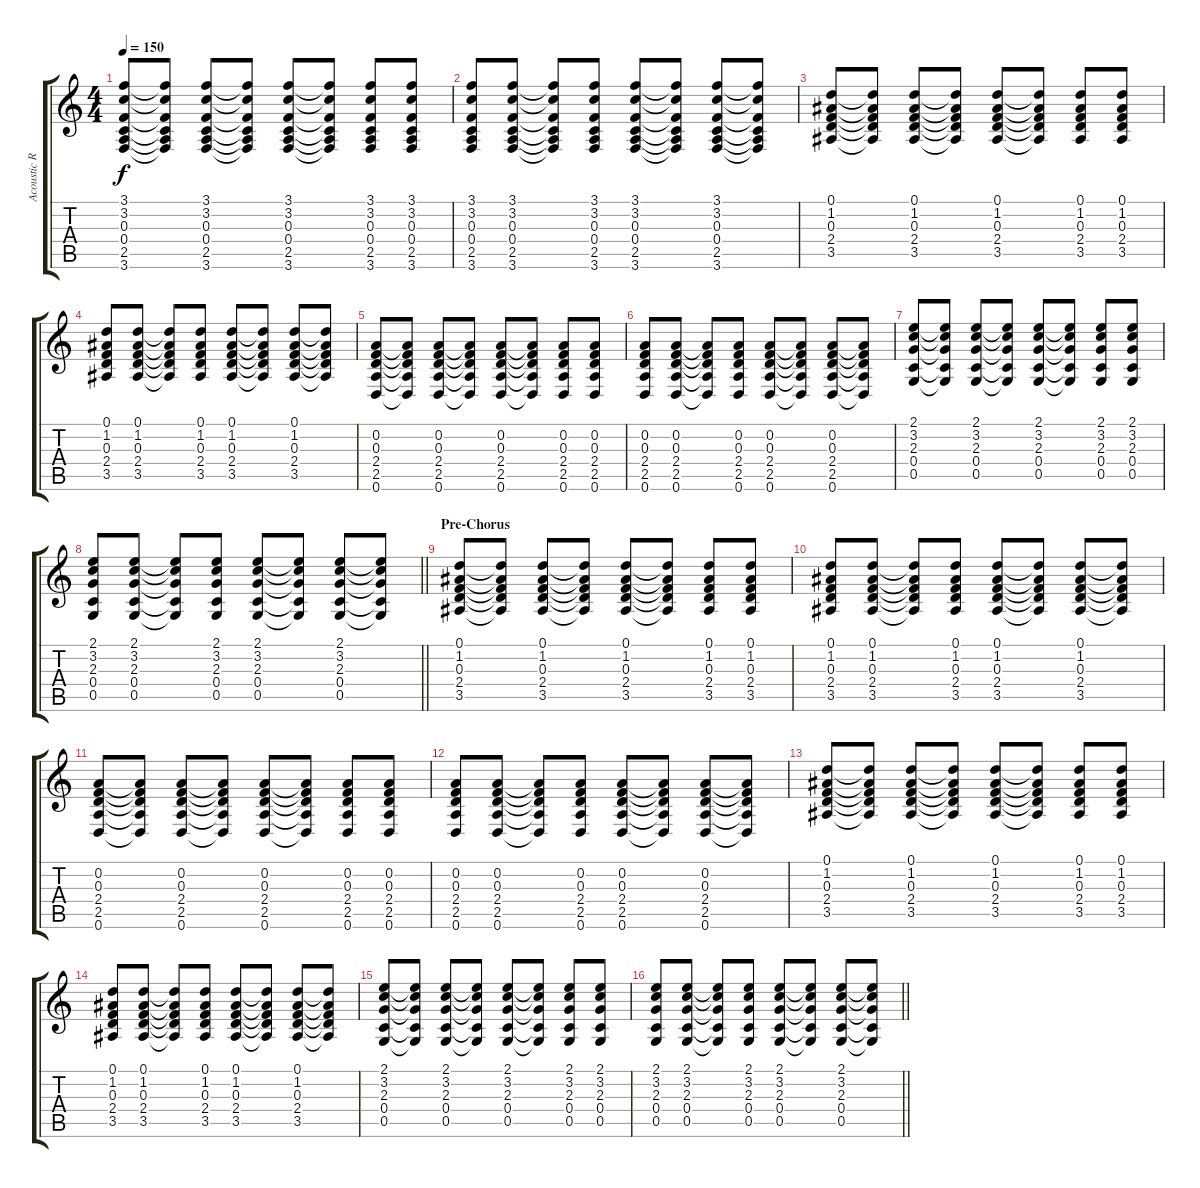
\track ("Acoustic Rhytm Guitar [R]" "Acoustic R") {instrument acousticguitarsteel}
\staff {score tabs}
\tuning (D4 A3 F3 C3 G2 D2) {hide}
\ts (4 4)
\tempo 150
\clef g2
\ks c
(3.1 3.2 0.3 0.4 2.5 3.6).8{dy f} (3.1{t} 3.2{t} 0.3{t} 0.4{t} 2.5{t} 3.6{t}).8 (3.1 3.2 0.3 0.4 2.5 3.6).8 (3.1{t} 3.2{t} 0.3{t} 0.4{t} 2.5{t} 3.6{t}).8 (3.1 3.2 0.3 0.4 2.5 3.6).8 (3.1{t} 3.2{t} 0.3{t} 0.4{t} 2.5{t} 3.6{t}).8 (3.1 3.2 0.3 0.4 2.5 3.6).8 (3.1 3.2 0.3 0.4 2.5 3.6).8 |
(3.1 3.2 0.3 0.4 2.5 3.6).8 (3.1 3.2 0.3 0.4 2.5 3.6).8 (3.1{t} 3.2{t} 0.3{t} 0.4{t} 2.5{t} 3.6{t}).8 (3.1 3.2 0.3 0.4 2.5 3.6).8 (3.1 3.2 0.3 0.4 2.5 3.6).8 (3.1{t} 3.2{t} 0.3{t} 0.4{t} 2.5{t} 3.6{t}).8 (3.1 3.2 0.3 0.4 2.5 3.6).8 (3.1{t} 3.2{t} 0.3{t} 0.4{t} 2.5{t} 3.6{t}).8 |
(0.1 1.2 0.3 2.4 3.5).8 (0.1{t} 1.2{t} 0.3{t} 2.4{t} 3.5{t}).8 (0.1 1.2 0.3 2.4 3.5).8 (0.1{t} 1.2{t} 0.3{t} 2.4{t} 3.5{t}).8 (0.1 1.2 0.3 2.4 3.5).8 (0.1{t} 1.2{t} 0.3{t} 2.4{t} 3.5{t}).8 (0.1 1.2 0.3 2.4 3.5).8 (0.1 1.2 0.3 2.4 3.5).8 |
(0.1 1.2 0.3 2.4 3.5).8 (0.1 1.2 0.3 2.4 3.5).8 (0.1{t} 1.2{t} 0.3{t} 2.4{t} 3.5{t}).8 (0.1 1.2 0.3 2.4 3.5).8 (0.1 1.2 0.3 2.4 3.5).8 (0.1{t} 1.2{t} 0.3{t} 2.4{t} 3.5{t}).8 (0.1 1.2 0.3 2.4 3.5).8 (0.1{t} 1.2{t} 0.3{t} 2.4{t} 3.5{t}).8 |
(0.2 0.3 2.4 2.5 0.6).8 (0.2{t} 0.3{t} 2.4{t} 2.5{t} 0.6{t}).8 (0.2 0.3 2.4 2.5 0.6).8 (0.2{t} 0.3{t} 2.4{t} 2.5{t} 0.6{t}).8 (0.2 0.3 2.4 2.5 0.6).8 (0.2{t} 0.3{t} 2.4{t} 2.5{t} 0.6{t}).8 (0.2 0.3 2.4 2.5 0.6).8 (0.2 0.3 2.4 2.5 0.6).8 |
(0.2 0.3 2.4 2.5 0.6).8 (0.2 0.3 2.4 2.5 0.6).8 (0.2{t} 0.3{t} 2.4{t} 2.5{t} 0.6{t}).8 (0.2 0.3 2.4 2.5 0.6).8 (0.2 0.3 2.4 2.5 0.6).8 (0.2{t} 0.3{t} 2.4{t} 2.5{t} 0.6{t}).8 (0.2 0.3 2.4 2.5 0.6).8 (0.2{t} 0.3{t} 2.4{t} 2.5{t} 0.6{t}).8 |
(2.1 3.2 2.3 0.4 0.5).8 (2.1{t} 3.2{t} 2.3{t} 0.4{t} 0.5{t}).8 (2.1 3.2 2.3 0.4 0.5).8 (2.1{t} 3.2{t} 2.3{t} 0.4{t} 0.5{t}).8 (2.1 3.2 2.3 0.4 0.5).8 (2.1{t} 3.2{t} 2.3{t} 0.4{t} 0.5{t}).8 (2.1 3.2 2.3 0.4 0.5).8 (2.1 3.2 2.3 0.4 0.5).8 |
\barLineRight lightlight
(2.1 3.2 2.3 0.4 0.5).8 (2.1 3.2 2.3 0.4 0.5).8 (2.1{t} 3.2{t} 2.3{t} 0.4{t} 0.5{t}).8 (2.1 3.2 2.3 0.4 0.5).8 (2.1 3.2 2.3 0.4 0.5).8 (2.1{t} 3.2{t} 2.3{t} 0.4{t} 0.5{t}).8 (2.1 3.2 2.3 0.4 0.5).8 (2.1{t} 3.2{t} 2.3{t} 0.4{t} 0.5{t}).8 |
\section ("" "Pre-Chorus")
(0.1 1.2 0.3 2.4 3.5).8 (0.1{t} 1.2{t} 0.3{t} 2.4{t} 3.5{t}).8 (0.1 1.2 0.3 2.4 3.5).8 (0.1{t} 1.2{t} 0.3{t} 2.4{t} 3.5{t}).8 (0.1 1.2 0.3 2.4 3.5).8 (0.1{t} 1.2{t} 0.3{t} 2.4{t} 3.5{t}).8 (0.1 1.2 0.3 2.4 3.5).8 (0.1 1.2 0.3 2.4 3.5).8 |
(0.1 1.2 0.3 2.4 3.5).8 (0.1 1.2 0.3 2.4 3.5).8 (0.1{t} 1.2{t} 0.3{t} 2.4{t} 3.5{t}).8 (0.1 1.2 0.3 2.4 3.5).8 (0.1 1.2 0.3 2.4 3.5).8 (0.1{t} 1.2{t} 0.3{t} 2.4{t} 3.5{t}).8 (0.1 1.2 0.3 2.4 3.5).8 (0.1{t} 1.2{t} 0.3{t} 2.4{t} 3.5{t}).8 |
(0.2 0.3 2.4 2.5 0.6).8 (0.2{t} 0.3{t} 2.4{t} 2.5{t} 0.6{t}).8 (0.2 0.3 2.4 2.5 0.6).8 (0.2{t} 0.3{t} 2.4{t} 2.5{t} 0.6{t}).8 (0.2 0.3 2.4 2.5 0.6).8 (0.2{t} 0.3{t} 2.4{t} 2.5{t} 0.6{t}).8 (0.2 0.3 2.4 2.5 0.6).8 (0.2 0.3 2.4 2.5 0.6).8 |
(0.2 0.3 2.4 2.5 0.6).8 (0.2 0.3 2.4 2.5 0.6).8 (0.2{t} 0.3{t} 2.4{t} 2.5{t} 0.6{t}).8 (0.2 0.3 2.4 2.5 0.6).8 (0.2 0.3 2.4 2.5 0.6).8 (0.2{t} 0.3{t} 2.4{t} 2.5{t} 0.6{t}).8 (0.2 0.3 2.4 2.5 0.6).8 (0.2{t} 0.3{t} 2.4{t} 2.5{t} 0.6{t}).8 |
(0.1 1.2 0.3 2.4 3.5).8 (0.1{t} 1.2{t} 0.3{t} 2.4{t} 3.5{t}).8 (0.1 1.2 0.3 2.4 3.5).8 (0.1{t} 1.2{t} 0.3{t} 2.4{t} 3.5{t}).8 (0.1 1.2 0.3 2.4 3.5).8 (0.1{t} 1.2{t} 0.3{t} 2.4{t} 3.5{t}).8 (0.1 1.2 0.3 2.4 3.5).8 (0.1 1.2 0.3 2.4 3.5).8 |
(0.1 1.2 0.3 2.4 3.5).8 (0.1 1.2 0.3 2.4 3.5).8 (0.1{t} 1.2{t} 0.3{t} 2.4{t} 3.5{t}).8 (0.1 1.2 0.3 2.4 3.5).8 (0.1 1.2 0.3 2.4 3.5).8 (0.1{t} 1.2{t} 0.3{t} 2.4{t} 3.5{t}).8 (0.1 1.2 0.3 2.4 3.5).8 (0.1{t} 1.2{t} 0.3{t} 2.4{t} 3.5{t}).8 |
(2.1 3.2 2.3 0.4 0.5).8 (2.1{t} 3.2{t} 2.3{t} 0.4{t} 0.5{t}).8 (2.1 3.2 2.3 0.4 0.5).8 (2.1{t} 3.2{t} 2.3{t} 0.4{t} 0.5{t}).8 (2.1 3.2 2.3 0.4 0.5).8 (2.1{t} 3.2{t} 2.3{t} 0.4{t} 0.5{t}).8 (2.1 3.2 2.3 0.4 0.5).8 (2.1 3.2 2.3 0.4 0.5).8 |
\barLineRight lightlight
(2.1 3.2 2.3 0.4 0.5).8 (2.1 3.2 2.3 0.4 0.5).8 (2.1{t} 3.2{t} 2.3{t} 0.4{t} 0.5{t}).8 (2.1 3.2 2.3 0.4 0.5).8 (2.1 3.2 2.3 0.4 0.5).8 (2.1{t} 3.2{t} 2.3{t} 0.4{t} 0.5{t}).8 (2.1 3.2 2.3 0.4 0.5).8 (2.1{t} 3.2{t} 2.3{t} 0.4{t} 0.5{t}).8
